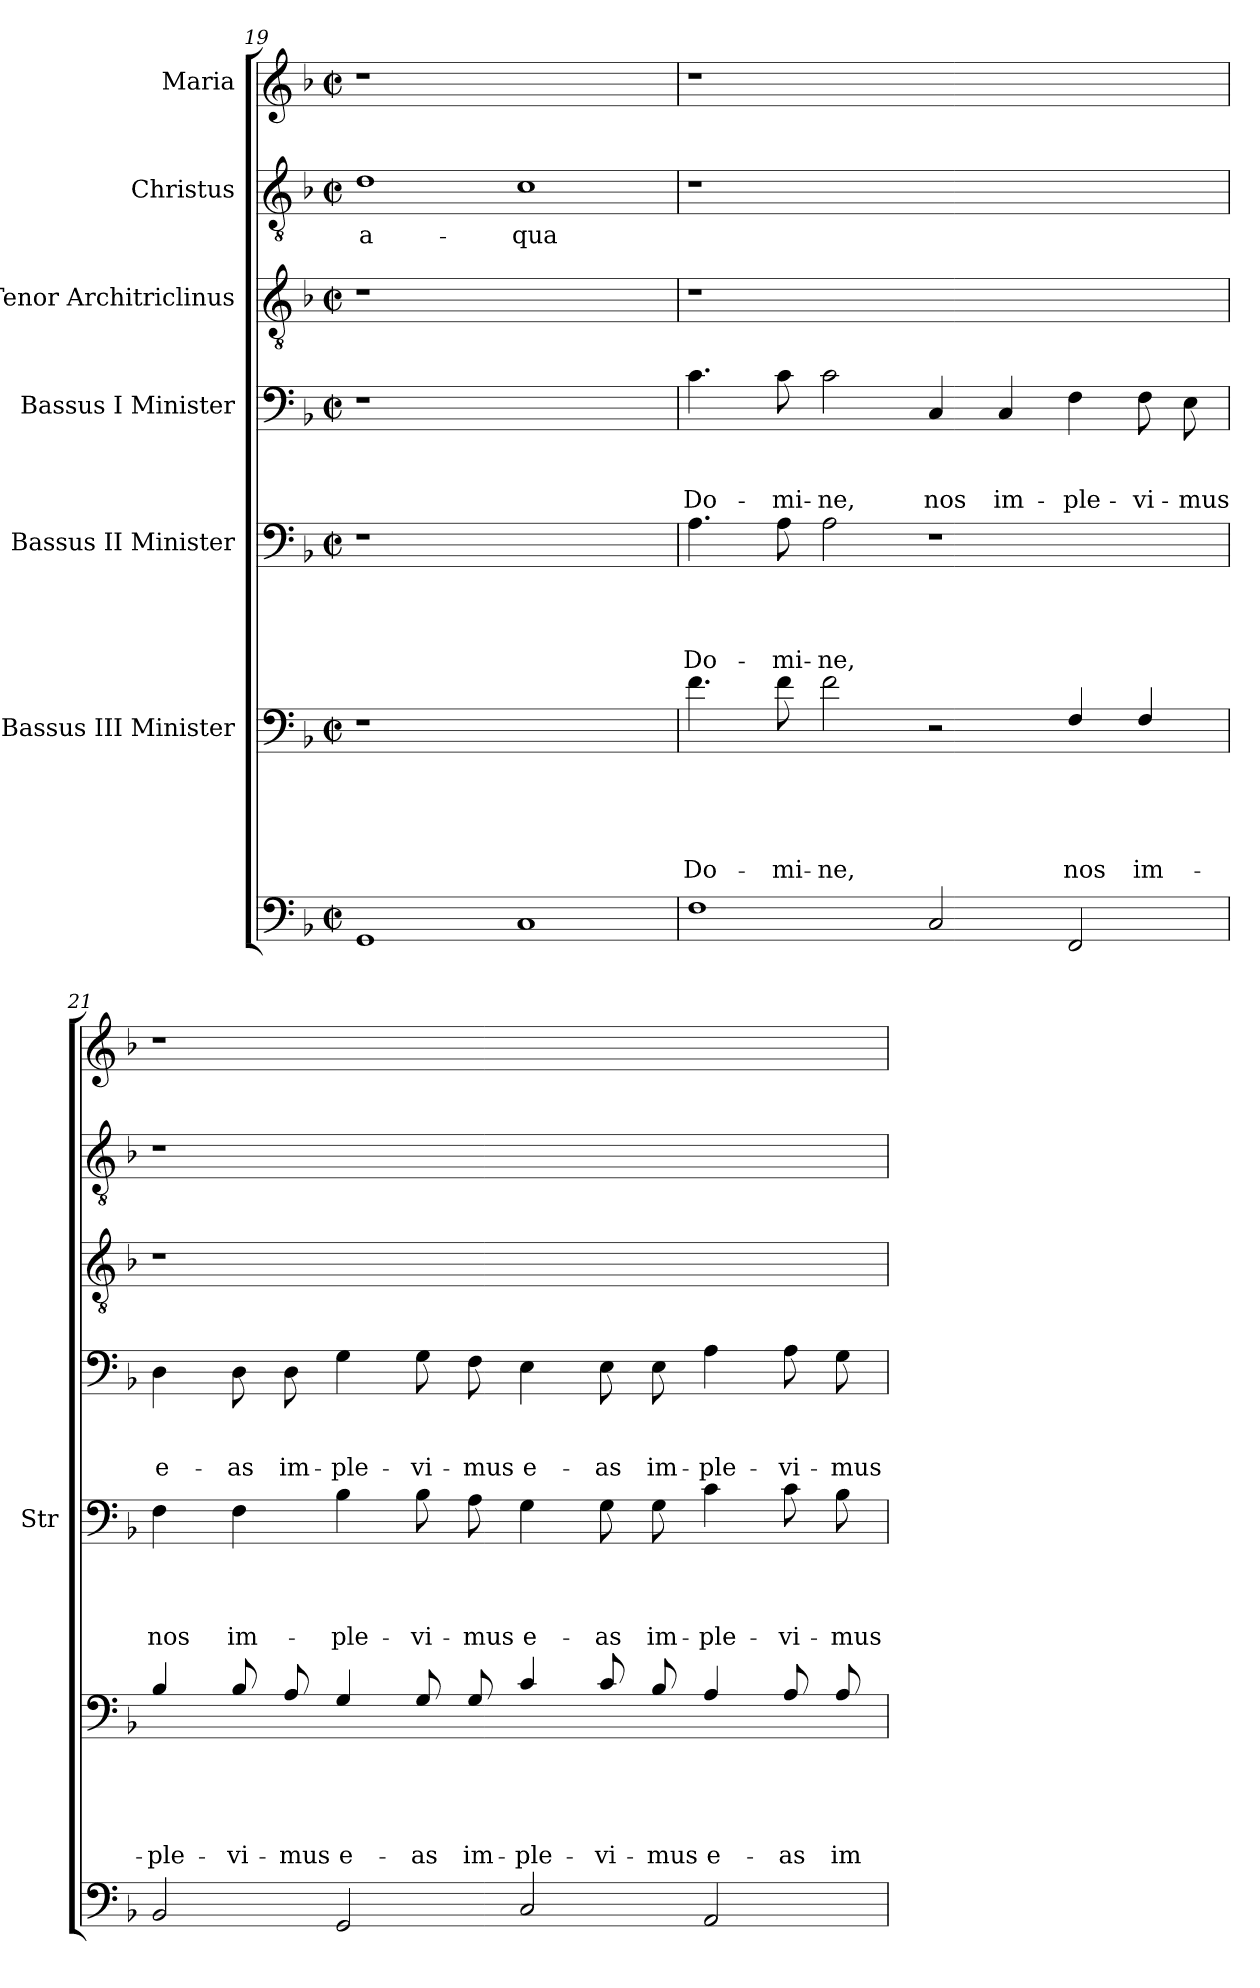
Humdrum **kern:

**kern	**kern	**text	**text	**text	**text	**text	**kern	**text	**text	**text	**text	**kern	**text	**text	**text	**kern	**kern	**text	**kern
*part7	*part6	*part6	*part6	*part6	*part6	*part6	*part5	*part5	*part5	*part5	*part5	*part4	*part4	*part4	*part4	*part3	*part2	*part2	*part1
*staff7	*staff6	*staff6	*staff6	*staff6	*staff6	*staff6	*staff5	*staff5	*staff5	*staff5	*staff5	*staff4	*staff4	*staff4	*staff4	*staff3	*staff2	*staff2	*staff1
*	*I"Bassus III  Minister	*	*	*	*	*	*I"Bassus II  Minister	*	*	*	*	*I"Bassus  I Minister	*	*	*	*I"Tenor  Architriclinus	*I"Christus	*	*I"Maria
*	*	*	*	*	*	*	*I'Str	*	*	*	*	*	*	*	*	*	*	*	*
*clefF4	*clefF4	*	*	*	*	*	*clefF4	*	*	*	*	*clefF4	*	*	*	*clefGv2	*clefGv2	*	*clefG2
*	*ITrd8c14	*	*	*	*	*	*	*	*	*	*	*	*	*	*	*	*	*	*
*k[b-]	*k[b-]	*	*	*	*	*	*k[b-]	*	*	*	*	*k[b-]	*	*	*	*k[b-]	*k[b-]	*	*k[b-]
*d:	*d:	*	*	*	*	*	*d:	*	*	*	*	*d:	*	*	*	*d:	*d:	*	*d:
*M2/2	*M2/2	*	*	*	*	*	*M2/2	*	*	*	*	*M2/2	*	*	*	*M2/2	*M2/2	*	*M2/2
*met(c|)	*met(c|)	*	*	*	*	*	*met(c|)	*	*	*	*	*met(c|)	*	*	*	*met(c|)	*met(c|)	*	*met(c|)
=19	=19	=19	=19	=19	=19	=19	=19	=19	=19	=19	=19	=19	=19	=19	=19	=19	=19	=19	=19
!	!	!	!	!	!	!	!	!	!	!	!	!	!	!	!	!	!	!LO:LY:b	!
1GG	1r	.	.	.	.	.	1r	.	.	.	.	1r	.	.	.	1r	1d	a-	1r
!	!	!	!	!	!	!	!	!	!	!	!	!	!	!	!	!	!	!LO:LY:b	!
1C	1ryy	.	.	.	.	.	1ryy	.	.	.	.	1ryy	.	.	.	1ryy	1c	-qua	1ryy
!!LO:LB:g=z
=20	=20	=20	=20	=20	=20	=20	=20	=20	=20	=20	=20	=20	=20	=20	=20	=20	=20	=20	=20
!	!	!	!	!	!	!LO:LY:b	!	!	!	!	!LO:LY:b	!	!	!	!LO:LY:b	!	!	!	!
1F	4.F\	.	.	.	.	Do-	4.A\	.	.	.	Do-	4.c\	.	.	Do-	1r	1r	.	1r
!	!	!	!	!	!	!LO:LY:b	!	!	!	!	!LO:LY:b	!	!	!	!LO:LY:b	!	!	!	!
.	8F\	.	.	.	.	-mi-	8A\	.	.	.	-mi-	8c\	.	.	-mi-	.	.	.	.
!	!	!	!	!	!	!LO:LY:b	!	!	!	!	!LO:LY:b	!	!	!	!LO:LY:b	!	!	!	!
.	2F\	.	.	.	.	-ne,	2A\	.	.	.	-ne,	2c\	.	.	-ne,	.	.	.	.
!	!	!	!	!	!	!	!	!	!	!	!	!	!	!	!LO:LY:b	!	!	!	!
2C/	2r	.	.	.	.	.	1r	.	.	.	.	4C/	.	.	nos	1ryy	1ryy	.	1ryy
!	!	!	!	!	!	!	!	!	!	!	!	!	!	!	!LO:LY:b	!	!	!	!
.	.	.	.	.	.	.	.	.	.	.	.	4C/	.	.	im-	.	.	.	.
!	!	!	!	!	!	!LO:LY:b	!	!	!	!	!	!	!	!	!LO:LY:b	!	!	!	!
2FF/	4FF/	.	.	.	.	nos	.	.	.	.	.	4F\	.	.	-ple-	.	.	.	.
!	!	!	!	!	!	!LO:LY:b	!	!	!	!	!	!	!	!	!LO:LY:b	!	!	!	!
.	4FF/	.	.	.	.	im-	.	.	.	.	.	8F\	.	.	-vi-	.	.	.	.
!	!	!	!	!	!	!	!	!	!	!	!	!	!	!	!LO:LY:b	!	!	!	!
.	.	.	.	.	.	.	.	.	.	.	.	8E\	.	.	-mus	.	.	.	.
=21	=21	=21	=21	=21	=21	=21	=21	=21	=21	=21	=21	=21	=21	=21	=21	=21	=21	=21	=21
!	!	!	!	!	!	!LO:LY:b	!	!	!	!	!LO:LY:b	!	!	!	!LO:LY:b	!	!	!	!
2BB-/	4BB-/	.	.	.	.	-ple-	4F\	.	.	.	nos	4D\	.	.	e-	1r	1r	.	1r
!	!	!	!	!	!	!LO:LY:b	!	!	!	!	!LO:LY:b	!	!	!	!LO:LY:b	!	!	!	!
.	8BB-/	.	.	.	.	-vi-	4F\	.	.	.	im-	8D\	.	.	-as	.	.	.	.
!	!	!	!	!	!	!LO:LY:b	!	!	!	!	!	!	!	!	!LO:LY:b	!	!	!	!
.	8AA/	.	.	.	.	-mus	.	.	.	.	.	8D\	.	.	im-	.	.	.	.
!	!	!	!	!	!	!LO:LY:b	!	!	!	!	!LO:LY:b	!	!	!	!LO:LY:b	!	!	!	!
2GG/	4GG/	.	.	.	.	e-	4B-\	.	.	.	-ple-	4G\	.	.	-ple-	.	.	.	.
!	!	!	!	!	!	!LO:LY:b	!	!	!	!	!LO:LY:b	!	!	!	!LO:LY:b	!	!	!	!
.	8GG/	.	.	.	.	-as	8B-\	.	.	.	-vi-	8G\	.	.	-vi-	.	.	.	.
!	!	!	!	!	!	!LO:LY:b	!	!	!	!	!LO:LY:b	!	!	!	!LO:LY:b	!	!	!	!
.	8GG/	.	.	.	.	im-	8A\	.	.	.	-mus	8F\	.	.	-mus	.	.	.	.
!	!	!	!	!	!	!LO:LY:b	!	!	!	!	!LO:LY:b	!	!	!	!LO:LY:b	!	!	!	!
2C/	4C/	.	.	.	.	-ple-	4G\	.	.	.	e-	4E\	.	.	e-	1ryy	1ryy	.	1ryy
!	!	!	!	!	!	!LO:LY:b	!	!	!	!	!LO:LY:b	!	!	!	!LO:LY:b	!	!	!	!
.	8C/	.	.	.	.	-vi-	8G\	.	.	.	-as	8E\	.	.	-as	.	.	.	.
!	!	!	!	!	!	!LO:LY:b	!	!	!	!	!LO:LY:b	!	!	!	!LO:LY:b	!	!	!	!
.	8BB-/	.	.	.	.	-mus	8G\	.	.	.	im-	8E\	.	.	im-	.	.	.	.
!	!	!	!	!	!	!LO:LY:b	!	!	!	!	!LO:LY:b	!	!	!	!LO:LY:b	!	!	!	!
2AA/	4AA/	.	.	.	.	e-	4c\	.	.	.	-ple-	4A\	.	.	-ple-	.	.	.	.
!	!	!	!	!	!	!LO:LY:b	!	!	!	!	!LO:LY:b	!	!	!	!LO:LY:b	!	!	!	!
.	8AA/	.	.	.	.	-as	8c\	.	.	.	-vi-	8A\	.	.	-vi-	.	.	.	.
!	!	!	!	!	!	!LO:LY:b	!	!	!	!	!LO:LY:b	!	!	!	!LO:LY:b	!	!	!	!
.	8AA/	.	.	.	.	im-	8B-\	.	.	.	-mus	8G\	.	.	-mus	.	.	.	.
=	=	=	=	=	=	=	=	=	=	=	=	=	=	=	=	=	=	=	=
*-	*-	*-	*-	*-	*-	*-	*-	*-	*-	*-	*-	*-	*-	*-	*-	*-	*-	*-	*-
